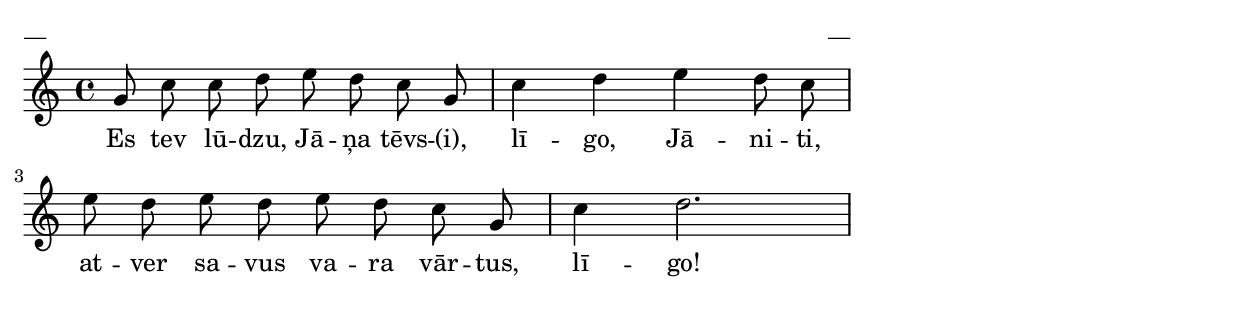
\version "2.13.16"
%\header {
%    title = "Es tev lūdzu, Jāņa tēvs(i)"
%}
% http://youtu.be/D2y6NgJ46FY
\paper {
line-width = 14\cm
left-margin = 0.4\cm
between-system-padding = 0.1\cm
between-system-space = 0.1\cm
}
\layout {
indent = #0
ragged-last = ##f
}


voiceA = \relative c' {
\clef "treble"
\key c \major
\time 4/4
g'8 c c d e d c g | 
c4 d e d8 c | 
e8 d e d e d c g | 
c4 d2.
\bar ".|"
} 

lyricA = \lyricmode {
Es tev lū -- dzu, Jā -- ņa tēvs -- (i), lī -- go, Jā -- ni -- ti,
at -- ver sa -- vus va -- ra vār -- tus, lī -- go!
}


fullScore = <<
\new Staff {
<<
\new Voice = "voiceA" { \oneVoice \autoBeamOff \voiceA }
\lyricsto "voiceA" \new Lyrics \lyricA
>>
}
>>

\score {
\fullScore
\header { piece = "__" opus = "__" }
}
\markup { \with-color #(x11-color 'white) \sans \smaller "__" }
\score {
\unfoldRepeats
\fullScore
\midi {
\context { \Staff \remove "Staff_performer" }
\context { \Voice \consists "Staff_performer" }
}
}


